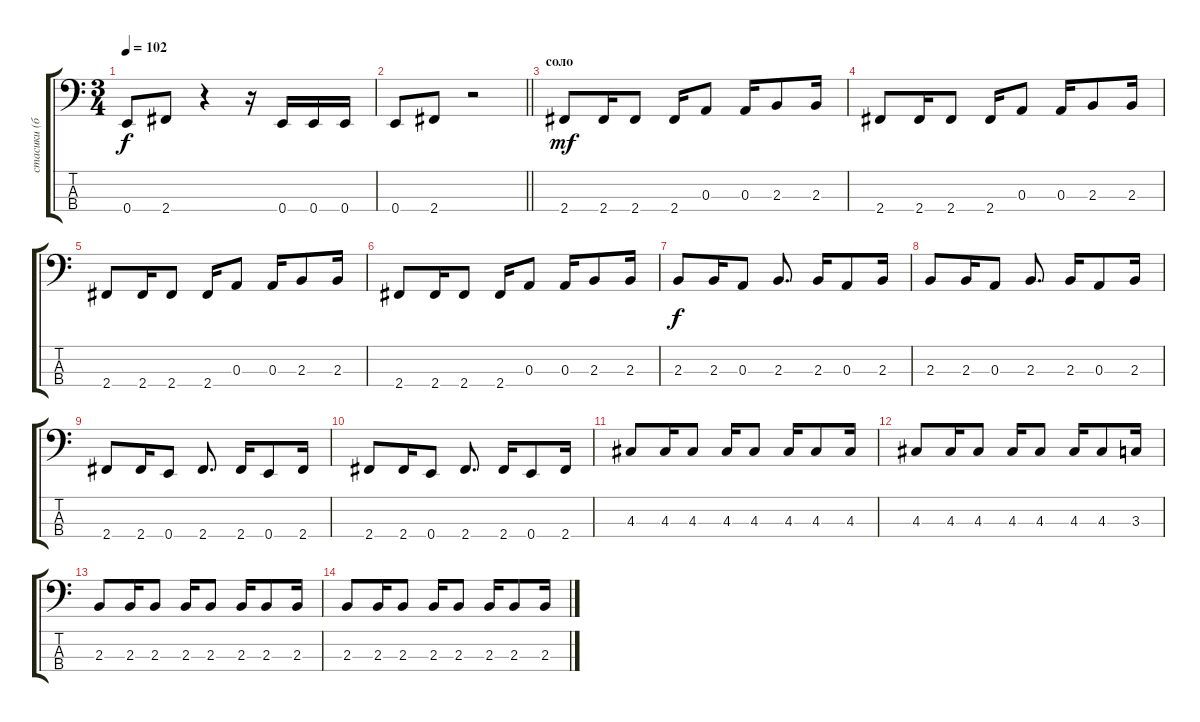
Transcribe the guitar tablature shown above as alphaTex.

\track ("стасики (бас)" "стасики (б") {instrument electricbassfinger}
\staff {score tabs}
\tuning (G2 D2 A1 E1) {hide}
\ts (3 4)
\tempo 102
\clef f4
\ks c
0.4.8{dy f} 2.4.8 r.4 r.16 0.4.16 0.4.16 0.4.16 |
\barLineRight lightlight
0.4.8 2.4.8 r.2 |
\section ("" "соло")
2.4.8{dy mf} 2.4.16 2.4.8 2.4.16 0.3.8 0.3.16 2.3.8 2.3.16 |
2.4.8 2.4.16 2.4.8 2.4.16 0.3.8 0.3.16 2.3.8 2.3.16 |
2.4.8 2.4.16 2.4.8 2.4.16 0.3.8 0.3.16 2.3.8 2.3.16 |
2.4.8 2.4.16 2.4.8 2.4.16 0.3.8 0.3.16 2.3.8 2.3.16 |
2.3.8{dy f} 2.3.16 0.3.8 2.3.8{d} 2.3.16 0.3.8 2.3.16 |
2.3.8 2.3.16 0.3.8 2.3.8{d} 2.3.16 0.3.8 2.3.16 |
2.4.8 2.4.16 0.4.8 2.4.8{d} 2.4.16 0.4.8 2.4.16 |
2.4.8 2.4.16 0.4.8 2.4.8{d} 2.4.16 0.4.8 2.4.16 |
4.3.8 4.3.16 4.3.8 4.3.16 4.3.8 4.3.16 4.3.8 4.3.16 |
4.3.8 4.3.16 4.3.8 4.3.16 4.3.8 4.3.16 4.3.8 3.3.16 |
2.3.8 2.3.16 2.3.8 2.3.16 2.3.8 2.3.16 2.3.8 2.3.16 |
2.3.8 2.3.16 2.3.8 2.3.16 2.3.8 2.3.16 2.3.8 2.3.16
